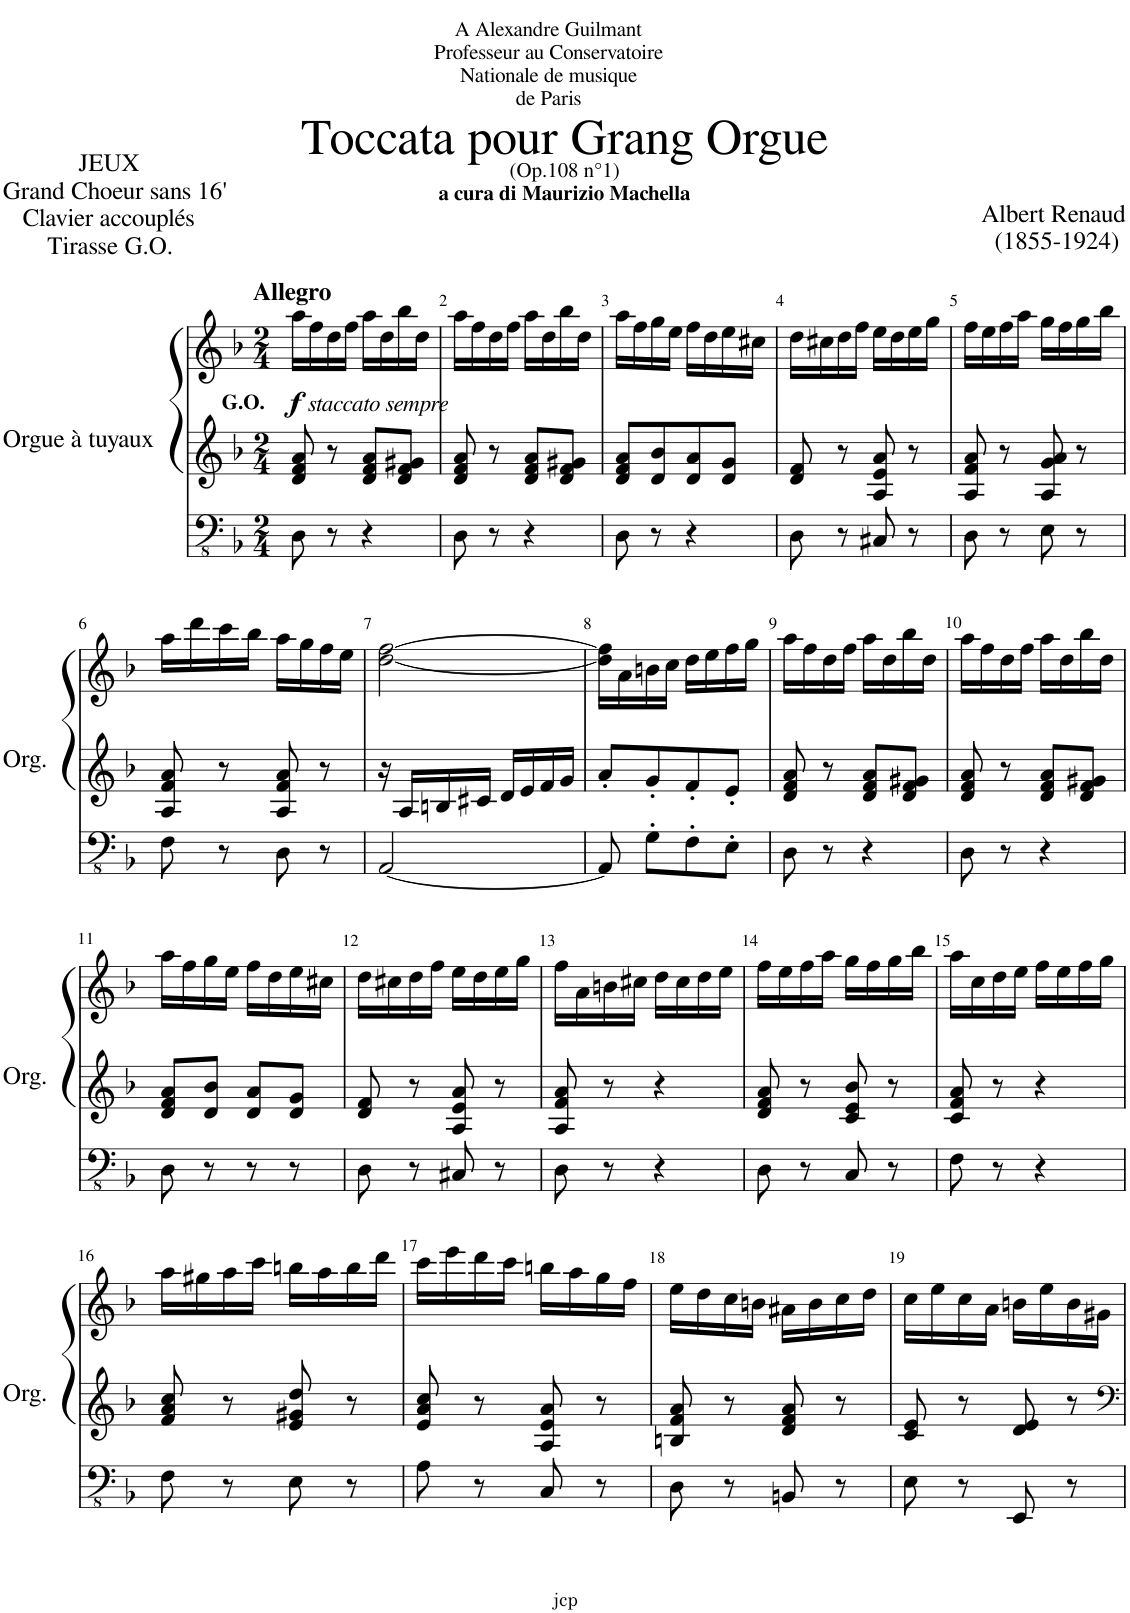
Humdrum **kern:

**kern	**kern	**kern	**dynam
*part1	*part1	*part1	*part1
*staff3	*staff2	*staff1	*staff1/2/3
*I"Orgue à tuyaux	*	*	*
*I'Org.	*	*	*
*clefFv4	*clefG2	*clefG2	*
*k[b-]	*k[b-]	*k[b-]	*
*M2/4	*M2/4	*M2/4	*
=1	=1	=1	=1
!	!	!LO:TX:a:B:t=Allegro	!
!	!	!LO:TX:b:B:t=G.O.	!
!	!	!LO:TX:b:i:t=staccato sempre	!
!	!	!	!LO:DY:b
8DD\	8d/ 8f/ 8a/	16aa\LL	f
.	.	16ff\	.
8r	8r	16dd\	.
.	.	16ff\JJ	.
4r	8d/ 8f/ 8a/L	16aa\LL	.
.	.	16dd\	.
.	8d/ 8f/ 8g#X/J	16bb-\	.
.	.	16dd\JJ	.
=2	=2	=2	=2
8DD\	8d/ 8f/ 8a/	16aa\LL	.
.	.	16ff\	.
8r	8r	16dd\	.
.	.	16ff\JJ	.
4r	8d/ 8f/ 8a/L	16aa\LL	.
.	.	16dd\	.
.	8d/ 8f/ 8g#X/J	16bb-\	.
.	.	16dd\JJ	.
=3	=3	=3	=3
8DD\	8d/ 8f/ 8a/L	16aa\LL	.
.	.	16ff\	.
8r	8d/ 8b-/	16gg\	.
.	.	16ee\JJ	.
4r	8d/ 8a/	16ff\LL	.
.	.	16dd\	.
.	8d/ 8g/J	16ee\	.
.	.	16cc#X\JJ	.
=4	=4	=4	=4
8DD\	8d/ 8f/	16dd\LL	.
.	.	16cc#X\	.
8r	8r	16dd\	.
.	.	16ff\JJ	.
8CC#X/	8A/ 8e/ 8a/	16ee\LL	.
.	.	16dd\	.
8r	8r	16ee\	.
.	.	16gg\JJ	.
=5	=5	=5	=5
8DD\	8A/ 8f/ 8a/	16ff\LL	.
.	.	16ee\	.
8r	8r	16ff\	.
.	.	16aa\JJ	.
8EE\	8A/ 8g/ 8a/	16gg\LL	.
.	.	16ff\	.
8r	8r	16gg\	.
.	.	16bb-\JJ	.
!!LO:LB:g=z
=6	=6	=6	=6
8FF\	8A/ 8f/ 8a/	16aa\LL	.
.	.	16ddd\	.
8r	8r	16ccc\	.
.	.	16bb-\JJ	.
8DD\	8A/ 8f/ 8a/	16aa\LL	.
.	.	16gg\	.
8r	8r	16ff\	.
.	.	16ee\JJ	.
=7	=7	=7	=7
[2AAA/	16r	[2dd\ [2ff\	.
.	16A/LL	.	.
.	16Bn/	.	.
.	16c#X/JJ	.	.
.	16d/LL	.	.
.	16e/	.	.
.	16f/	.	.
.	16g/JJ	.	.
=8	=8	=8	=8
8AAA/]	8a'/L	16dd\] 16ff\]LL	.
.	.	16a\	.
8GG'\L	8g'/	16bn\	.
.	.	16cc\JJ	.
8FF'\	8f'/	16dd\LL	.
.	.	16ee\	.
8EE'\J	8e'/J	16ff\	.
.	.	16gg\JJ	.
=9	=9	=9	=9
8DD\	8d/ 8f/ 8a/	16aa\LL	.
.	.	16ff\	.
8r	8r	16dd\	.
.	.	16ff\JJ	.
4r	8d/ 8f/ 8a/L	16aa\LL	.
.	.	16dd\	.
.	8d/ 8f/ 8g#X/J	16bb-\	.
.	.	16dd\JJ	.
=10	=10	=10	=10
8DD\	8d/ 8f/ 8a/	16aa\LL	.
.	.	16ff\	.
8r	8r	16dd\	.
.	.	16ff\JJ	.
4r	8d/ 8f/ 8a/L	16aa\LL	.
.	.	16dd\	.
.	8d/ 8f/ 8g#X/J	16bb-\	.
.	.	16dd\JJ	.
!!LO:LB:g=z
=11	=11	=11	=11
8DD\	8d/ 8f/ 8a/L	16aa\LL	.
.	.	16ff\	.
8r	8d/ 8b-/J	16gg\	.
.	.	16ee\JJ	.
8r	8d/ 8a/L	16ff\LL	.
.	.	16dd\	.
8r	8d/ 8g/J	16ee\	.
.	.	16cc#X\JJ	.
=12	=12	=12	=12
8DD\	8d/ 8f/	16dd\LL	.
.	.	16cc#X\	.
8r	8r	16dd\	.
.	.	16ff\JJ	.
8CC#X/	8A/ 8e/ 8a/	16ee\LL	.
.	.	16dd\	.
8r	8r	16ee\	.
.	.	16gg\JJ	.
=13	=13	=13	=13
8DD\	8A/ 8f/ 8a/	16ff\LL	.
.	.	16a\	.
8r	8r	16bn\	.
.	.	16cc#X\JJ	.
4r	4r	16dd\LL	.
.	.	16cc#\	.
.	.	16dd\	.
.	.	16ee\JJ	.
=14	=14	=14	=14
8DD\	8d/ 8f/ 8a/	16ff\LL	.
.	.	16ee\	.
8r	8r	16ff\	.
.	.	16aa\JJ	.
8CC/	8c/ 8e/ 8b-/	16gg\LL	.
.	.	16ff\	.
8r	8r	16gg\	.
.	.	16bb-\JJ	.
=15	=15	=15	=15
8FF\	8c/ 8f/ 8a/	16aa\LL	.
.	.	16cc\	.
8r	8r	16dd\	.
.	.	16ee\JJ	.
4r	4r	16ff\LL	.
.	.	16ee\	.
.	.	16ff\	.
.	.	16gg\JJ	.
!!LO:LB:g=z
=16	=16	=16	=16
8FF\	8f/ 8a/ 8cc/	16aa\LL	.
.	.	16gg#X\	.
8r	8r	16aa\	.
.	.	16ccc\JJ	.
8EE\	8e/ 8g#X/ 8dd/	16bbn\LL	.
.	.	16aa\	.
8r	8r	16bb\	.
.	.	16ddd\JJ	.
=17	=17	=17	=17
8AA\	8e/ 8a/ 8cc/	16ccc\LL	.
.	.	16eee\	.
8r	8r	16ddd\	.
.	.	16ccc\JJ	.
8CC/	8A/ 8e/ 8a/	16bbn\LL	.
.	.	16aa\	.
8r	8r	16gg\	.
.	.	16ff\JJ	.
=18	=18	=18	=18
8DD\	8Bn/ 8f/ 8a/	16ee\LL	.
.	.	16dd\	.
8r	8r	16cc\	.
.	.	16bn\JJ	.
8BBBn/	8d/ 8f/ 8a/	16a#X\LL	.
.	.	16b\	.
8r	8r	16cc\	.
.	.	16dd\JJ	.
=19	=19	=19	=19
8EE\	8c/ 8e/	16cc\LL	.
.	.	16ee\	.
8r	8r	16cc\	.
.	.	16a\JJ	.
8EEE/	8d/ 8e/	16bn\LL	.
.	.	16ee\	.
8r	8r	16b\	.
.	.	16g#X\JJ	.
=	=	=	=
*-	*-	*-	*-
